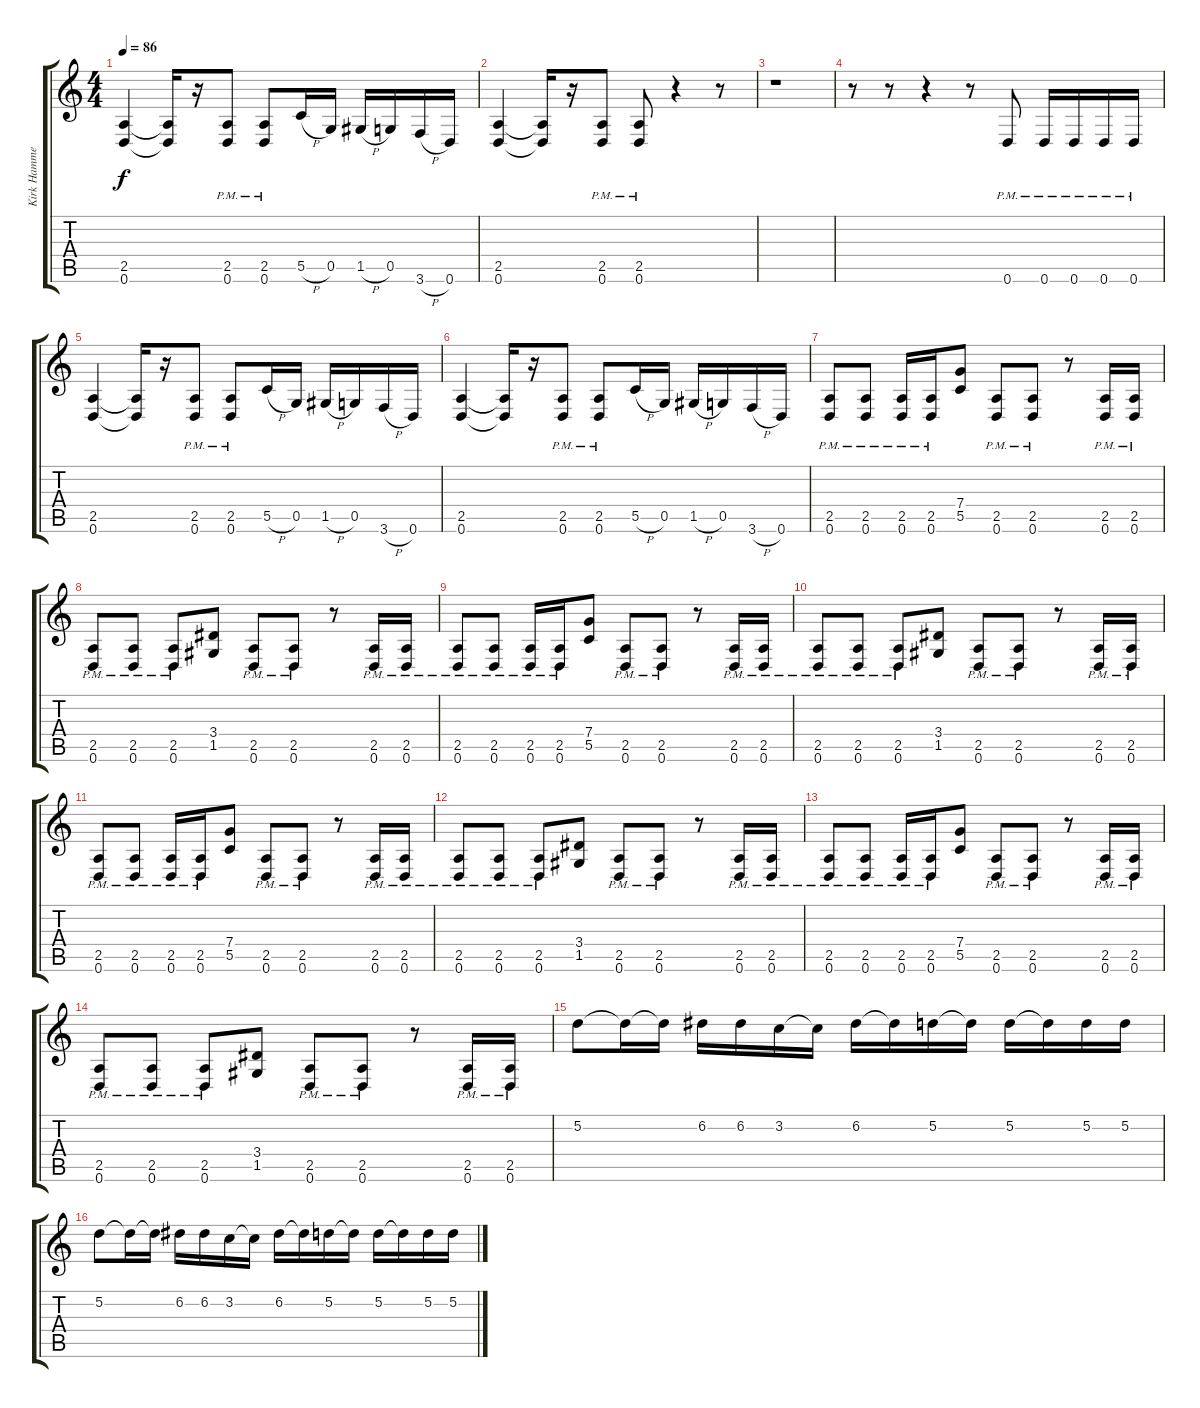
\track ("Kirk Hammett" "Kirk Hamme") {instrument distortionguitar}
\staff {score tabs}
\tuning (D4 A3 F3 C3 G2 D2) {hide}
\ts (4 4)
\tempo 86
\clef g2
\ks c
(2.5 0.6).4{dy f} (2.5{t} 0.6{t}).16 r.16 (2.5{pm} 0.6{pm}).8 (2.5{pm} 0.6{pm}).8 5.5{h}.16 0.5.16 1.5{h}.16 0.5.16 3.6{h}.16 0.6.16 |
(2.5 0.6).4 (2.5{t} 0.6{t}).16 r.16 (2.5{pm} 0.6{pm}).8 (2.5{pm} 0.6{pm}).8 r.4 r.8 |
r.1 |
r.8 r.8 r.4 r.8 0.6{pm}.8 0.6{pm}.16 0.6{pm}.16 0.6{pm}.16 0.6{pm}.16 |
(2.5 0.6).4 (2.5{t} 0.6{t}).16 r.16 (2.5{pm} 0.6{pm}).8 (2.5{pm} 0.6{pm}).8 5.5{h}.16 0.5.16 1.5{h}.16 0.5.16 3.6{h}.16 0.6.16 |
(2.5 0.6).4 (2.5{t} 0.6{t}).16 r.16 (2.5{pm} 0.6{pm}).8 (2.5{pm} 0.6{pm}).8 5.5{h}.16 0.5.16 1.5{h}.16 0.5.16 3.6{h}.16 0.6.16 |
(2.5{pm} 0.6{pm}).8 (2.5{pm} 0.6{pm}).8 (2.5{pm} 0.6{pm}).16 (2.5{pm} 0.6{pm}).16 (7.4 5.5).8 (2.5{pm} 0.6{pm}).8 (2.5{pm} 0.6{pm}).8 r.8 (2.5{pm} 0.6{pm}).16 (2.5{pm} 0.6{pm}).16 |
(2.5{pm} 0.6{pm}).8 (2.5{pm} 0.6{pm}).8 (2.5{pm} 0.6{pm}).8 (3.4 1.5).8 (2.5{pm} 0.6{pm}).8 (2.5{pm} 0.6{pm}).8 r.8 (2.5{pm} 0.6{pm}).16 (2.5{pm} 0.6{pm}).16 |
(2.5{pm} 0.6{pm}).8 (2.5{pm} 0.6{pm}).8 (2.5{pm} 0.6{pm}).16 (2.5{pm} 0.6{pm}).16 (7.4 5.5).8 (2.5{pm} 0.6{pm}).8 (2.5{pm} 0.6{pm}).8 r.8 (2.5{pm} 0.6{pm}).16 (2.5{pm} 0.6{pm}).16 |
(2.5{pm} 0.6{pm}).8 (2.5{pm} 0.6{pm}).8 (2.5{pm} 0.6{pm}).8 (3.4 1.5).8 (2.5{pm} 0.6{pm}).8 (2.5{pm} 0.6{pm}).8 r.8 (2.5{pm} 0.6{pm}).16 (2.5{pm} 0.6{pm}).16 |
(2.5{pm} 0.6{pm}).8 (2.5{pm} 0.6{pm}).8 (2.5{pm} 0.6{pm}).16 (2.5{pm} 0.6{pm}).16 (7.4 5.5).8 (2.5{pm} 0.6{pm}).8 (2.5{pm} 0.6{pm}).8 r.8 (2.5{pm} 0.6{pm}).16 (2.5{pm} 0.6{pm}).16 |
(2.5{pm} 0.6{pm}).8 (2.5{pm} 0.6{pm}).8 (2.5{pm} 0.6{pm}).8 (3.4 1.5).8 (2.5{pm} 0.6{pm}).8 (2.5{pm} 0.6{pm}).8 r.8 (2.5{pm} 0.6{pm}).16 (2.5{pm} 0.6{pm}).16 |
(2.5{pm} 0.6{pm}).8 (2.5{pm} 0.6{pm}).8 (2.5{pm} 0.6{pm}).16 (2.5{pm} 0.6{pm}).16 (7.4 5.5).8 (2.5{pm} 0.6{pm}).8 (2.5{pm} 0.6{pm}).8 r.8 (2.5{pm} 0.6{pm}).16 (2.5{pm} 0.6{pm}).16 |
(2.5{pm} 0.6{pm}).8 (2.5{pm} 0.6{pm}).8 (2.5{pm} 0.6{pm}).8 (3.4 1.5).8 (2.5{pm} 0.6{pm}).8 (2.5{pm} 0.6{pm}).8 r.8 (2.5{pm} 0.6{pm}).16 (2.5{pm} 0.6{pm}).16 |
5.2.8 5.2{t}.16 5.2{t}.16 6.2.16 6.2.16 3.2.16 3.2{t}.16 6.2.16 6.2{t}.16 5.2.16 5.2{t}.16 5.2.16 5.2{t}.16 5.2.16 5.2.16 |
5.2.8 5.2{t}.16 5.2{t}.16 6.2.16 6.2.16 3.2.16 3.2{t}.16 6.2.16 6.2{t}.16 5.2.16 5.2{t}.16 5.2.16 5.2{t}.16 5.2.16 5.2.16
